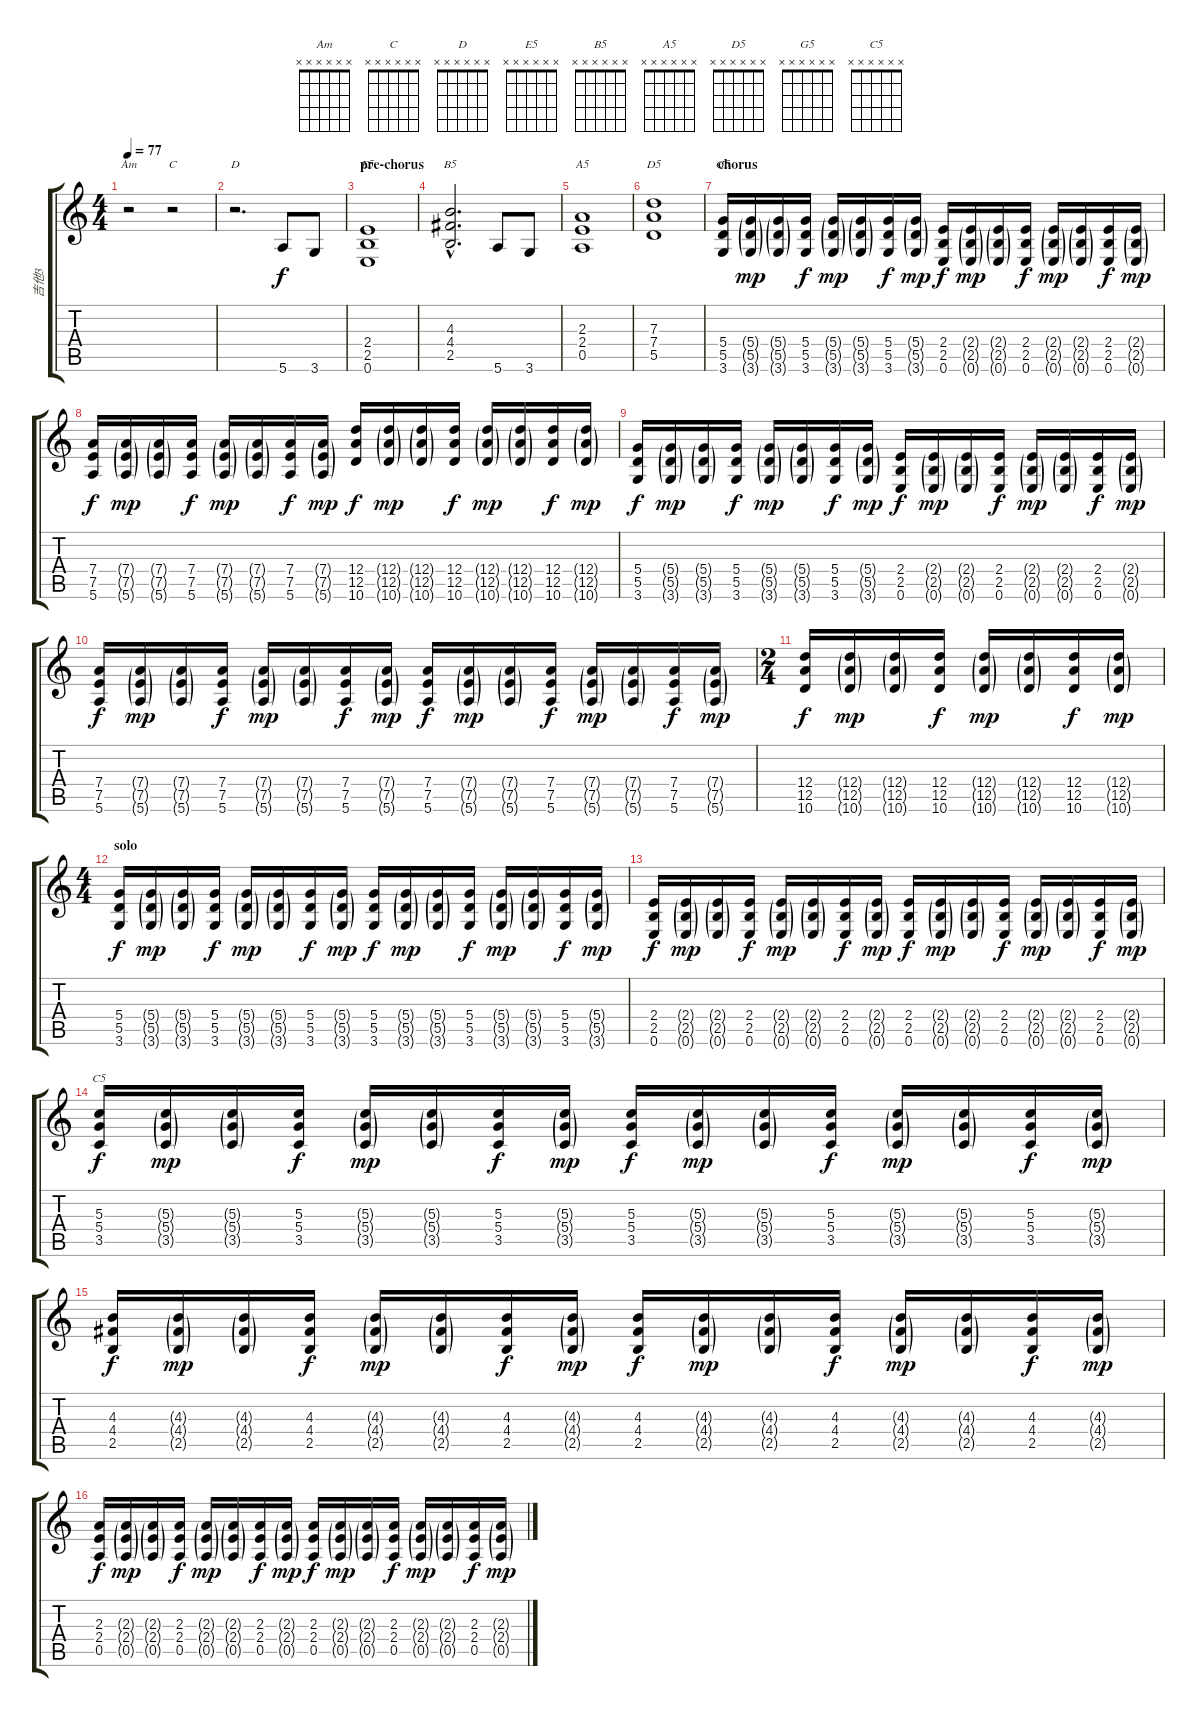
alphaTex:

\track ("吉他3" "吉他3") {instrument overdrivenguitar}
\staff {score tabs}
\tuning (E4 B3 G3 D3 A2 E2) {hide}
\chord ("Am" x x x x x x) {firstfret 0}
\chord ("C" x x x x x x) {firstfret 0}
\chord ("D" x x x x x x) {firstfret 0}
\chord ("E5" x x x x x x) {firstfret 0}
\chord ("B5" x x x x x x) {firstfret 0}
\chord ("A5" x x x x x x) {firstfret 0}
\chord ("D5" x x x x x x) {firstfret 0}
\chord ("G5" x x x x x x) {firstfret 0}
\chord ("C5" x x x x x x) {firstfret 0}
\ts (4 4)
\tempo 77
\clef g2
\ks c
r.2{ch "Am" dy f} r.2{ch "C"} |
r.2{d ch "D"} 5.6.8 3.6.8 |
\section ("" "pre-chorus")
(2.4 2.5 0.6).1{ch "E5"} |
(4.3{hac} 4.4{hac} 2.5{hac}).2{d ch "B5"} 5.6.8 3.6.8 |
(2.3 2.4 0.5).1{ch "A5"} |
(7.3 7.4 5.5).1{ch "D5"} |
\section ("" "chorus")
(5.4 5.5 3.6).16{ch "G5" volume 13} (5.4{g} 5.5{g} 3.6{g}).16{dy mp} (5.4{g} 5.5{g} 3.6{g}).16 (5.4 5.5 3.6).16{dy f} (5.4{g} 5.5{g} 3.6{g}).16{dy mp} (5.4{g} 5.5{g} 3.6{g}).16 (5.4 5.5 3.6).16{dy f} (5.4{g} 5.5{g} 3.6{g}).16{dy mp} (2.4 2.5 0.6).16{dy f} (2.4{g} 2.5{g} 0.6{g}).16{dy mp} (2.4{g} 2.5{g} 0.6{g}).16 (2.4 2.5 0.6).16{dy f} (2.4{g} 2.5{g} 0.6{g}).16{dy mp} (2.4{g} 2.5{g} 0.6{g}).16 (2.4 2.5 0.6).16{dy f} (2.4{g} 2.5{g} 0.6{g}).16{dy mp} |
(7.4 7.5 5.6).16{dy f} (7.4{g} 7.5{g} 5.6{g}).16{dy mp} (7.4{g} 7.5{g} 5.6{g}).16 (7.4 7.5 5.6).16{dy f} (7.4{g} 7.5{g} 5.6{g}).16{dy mp} (7.4{g} 7.5{g} 5.6{g}).16 (7.4 7.5 5.6).16{dy f} (7.4{g} 7.5{g} 5.6{g}).16{dy mp} (12.4 12.5 10.6).16{dy f} (12.4{g} 12.5{g} 10.6{g}).16{dy mp} (12.4{g} 12.5{g} 10.6{g}).16 (12.4 12.5 10.6).16{dy f} (12.4{g} 12.5{g} 10.6{g}).16{dy mp} (12.4{g} 12.5{g} 10.6{g}).16 (12.4 12.5 10.6).16{dy f} (12.4{g} 12.5{g} 10.6{g}).16{dy mp} |
(5.4 5.5 3.6).16{dy f} (5.4{g} 5.5{g} 3.6{g}).16{dy mp} (5.4{g} 5.5{g} 3.6{g}).16 (5.4 5.5 3.6).16{dy f} (5.4{g} 5.5{g} 3.6{g}).16{dy mp} (5.4{g} 5.5{g} 3.6{g}).16 (5.4 5.5 3.6).16{dy f} (5.4{g} 5.5{g} 3.6{g}).16{dy mp} (2.4 2.5 0.6).16{dy f} (2.4{g} 2.5{g} 0.6{g}).16{dy mp} (2.4{g} 2.5{g} 0.6{g}).16 (2.4 2.5 0.6).16{dy f} (2.4{g} 2.5{g} 0.6{g}).16{dy mp} (2.4{g} 2.5{g} 0.6{g}).16 (2.4 2.5 0.6).16{dy f} (2.4{g} 2.5{g} 0.6{g}).16{dy mp} |
(7.4 7.5 5.6).16{dy f} (7.4{g} 7.5{g} 5.6{g}).16{dy mp} (7.4{g} 7.5{g} 5.6{g}).16 (7.4 7.5 5.6).16{dy f} (7.4{g} 7.5{g} 5.6{g}).16{dy mp} (7.4{g} 7.5{g} 5.6{g}).16 (7.4 7.5 5.6).16{dy f} (7.4{g} 7.5{g} 5.6{g}).16{dy mp} (7.4 7.5 5.6).16{dy f} (7.4{g} 7.5{g} 5.6{g}).16{dy mp} (7.4{g} 7.5{g} 5.6{g}).16 (7.4 7.5 5.6).16{dy f} (7.4{g} 7.5{g} 5.6{g}).16{dy mp} (7.4{g} 7.5{g} 5.6{g}).16 (7.4 7.5 5.6).16{dy f} (7.4{g} 7.5{g} 5.6{g}).16{dy mp} |
\ts (2 4)
(12.4 12.5 10.6).16{dy f} (12.4{g} 12.5{g} 10.6{g}).16{dy mp} (12.4{g} 12.5{g} 10.6{g}).16 (12.4 12.5 10.6).16{dy f} (12.4{g} 12.5{g} 10.6{g}).16{dy mp} (12.4{g} 12.5{g} 10.6{g}).16 (12.4 12.5 10.6).16{dy f} (12.4{g} 12.5{g} 10.6{g}).16{dy mp} |
\ts (4 4)
\section ("" "solo")
(5.4 5.5 3.6).16{dy f} (5.4{g} 5.5{g} 3.6{g}).16{dy mp} (5.4{g} 5.5{g} 3.6{g}).16 (5.4 5.5 3.6).16{dy f} (5.4{g} 5.5{g} 3.6{g}).16{dy mp} (5.4{g} 5.5{g} 3.6{g}).16 (5.4 5.5 3.6).16{dy f} (5.4{g} 5.5{g} 3.6{g}).16{dy mp} (5.4 5.5 3.6).16{dy f} (5.4{g} 5.5{g} 3.6{g}).16{dy mp} (5.4{g} 5.5{g} 3.6{g}).16 (5.4 5.5 3.6).16{dy f} (5.4{g} 5.5{g} 3.6{g}).16{dy mp} (5.4{g} 5.5{g} 3.6{g}).16 (5.4 5.5 3.6).16{dy f} (5.4{g} 5.5{g} 3.6{g}).16{dy mp} |
(2.4 2.5 0.6).16{dy f} (2.4{g} 2.5{g} 0.6{g}).16{dy mp} (2.4{g} 2.5{g} 0.6{g}).16 (2.4 2.5 0.6).16{dy f} (2.4{g} 2.5{g} 0.6{g}).16{dy mp} (2.4{g} 2.5{g} 0.6{g}).16 (2.4 2.5 0.6).16{dy f} (2.4{g} 2.5{g} 0.6{g}).16{dy mp} (2.4 2.5 0.6).16{dy f} (2.4{g} 2.5{g} 0.6{g}).16{dy mp} (2.4{g} 2.5{g} 0.6{g}).16 (2.4 2.5 0.6).16{dy f} (2.4{g} 2.5{g} 0.6{g}).16{dy mp} (2.4{g} 2.5{g} 0.6{g}).16 (2.4 2.5 0.6).16{dy f} (2.4{g} 2.5{g} 0.6{g}).16{dy mp} |
(5.3 5.4 3.5).16{ch "C5" dy f} (5.3{g} 5.4{g} 3.5{g}).16{dy mp} (5.3{g} 5.4{g} 3.5{g}).16 (5.3 5.4 3.5).16{dy f} (5.3{g} 5.4{g} 3.5{g}).16{dy mp} (5.3{g} 5.4{g} 3.5{g}).16 (5.3 5.4 3.5).16{dy f} (5.3{g} 5.4{g} 3.5{g}).16{dy mp} (5.3 5.4 3.5).16{dy f} (5.3{g} 5.4{g} 3.5{g}).16{dy mp} (5.3{g} 5.4{g} 3.5{g}).16 (5.3 5.4 3.5).16{dy f} (5.3{g} 5.4{g} 3.5{g}).16{dy mp} (5.3{g} 5.4{g} 3.5{g}).16 (5.3 5.4 3.5).16{dy f} (5.3{g} 5.4{g} 3.5{g}).16{dy mp} |
(4.3 4.4 2.5).16{dy f} (4.3{g} 4.4{g} 2.5{g}).16{dy mp} (4.3{g} 4.4{g} 2.5{g}).16 (4.3 4.4 2.5).16{dy f} (4.3{g} 4.4{g} 2.5{g}).16{dy mp} (4.3{g} 4.4{g} 2.5{g}).16 (4.3 4.4 2.5).16{dy f} (4.3{g} 4.4{g} 2.5{g}).16{dy mp} (4.3 4.4 2.5).16{dy f} (4.3{g} 4.4{g} 2.5{g}).16{dy mp} (4.3{g} 4.4{g} 2.5{g}).16 (4.3 4.4 2.5).16{dy f} (4.3{g} 4.4{g} 2.5{g}).16{dy mp} (4.3{g} 4.4{g} 2.5{g}).16 (4.3 4.4 2.5).16{dy f} (4.3{g} 4.4{g} 2.5{g}).16{dy mp} |
(2.3 2.4 0.5).16{dy f} (2.3{g} 2.4{g} 0.5{g}).16{dy mp} (2.3{g} 2.4{g} 0.5{g}).16 (2.3 2.4 0.5).16{dy f} (2.3{g} 2.4{g} 0.5{g}).16{dy mp} (2.3{g} 2.4{g} 0.5{g}).16 (2.3 2.4 0.5).16{dy f} (2.3{g} 2.4{g} 0.5{g}).16{dy mp} (2.3 2.4 0.5).16{dy f} (2.3{g} 2.4{g} 0.5{g}).16{dy mp} (2.3{g} 2.4{g} 0.5{g}).16 (2.3 2.4 0.5).16{dy f} (2.3{g} 2.4{g} 0.5{g}).16{dy mp} (2.3{g} 2.4{g} 0.5{g}).16 (2.3 2.4 0.5).16{dy f} (2.3{g} 2.4{g} 0.5{g}).16{dy mp}
